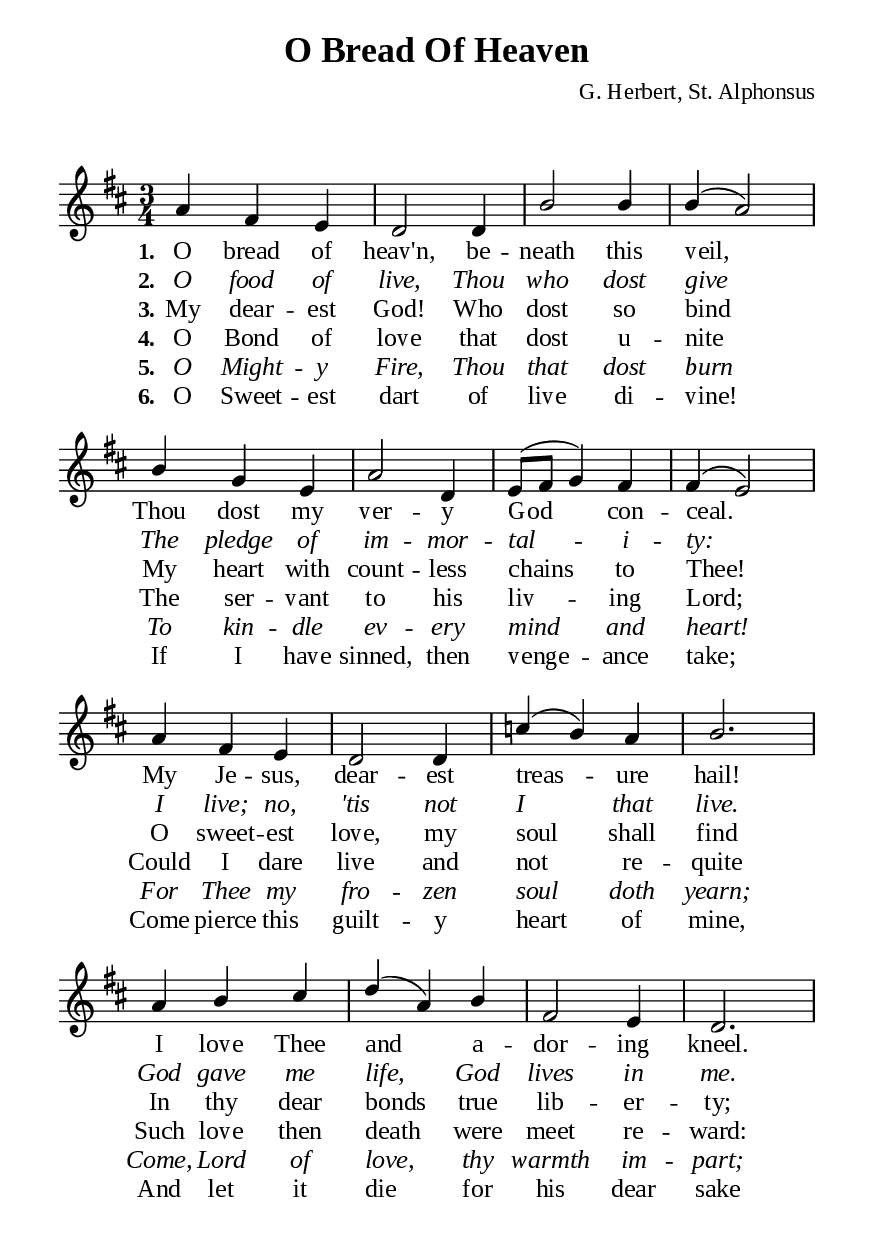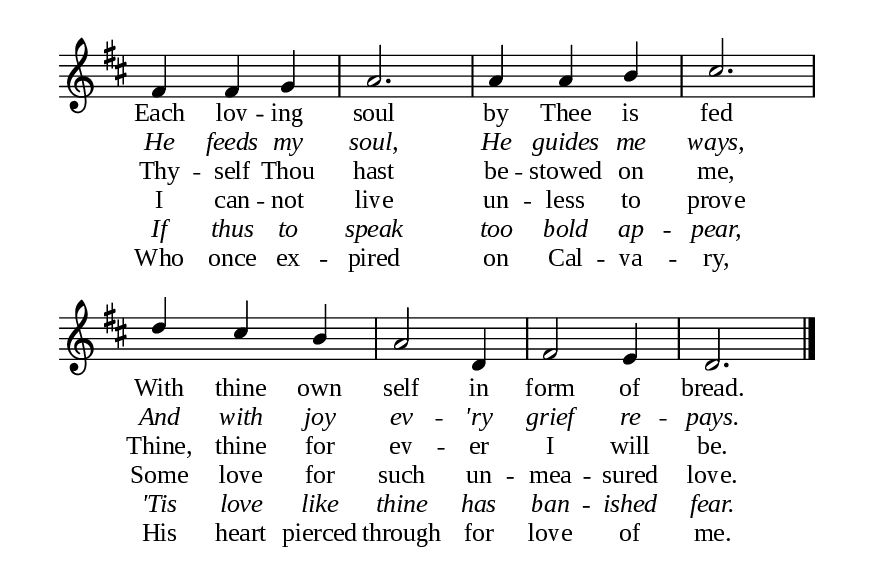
\version "2.18.2"

\header {
  title = "O Bread Of Heaven"
  composer = "G. Herbert, St. Alphonsus"
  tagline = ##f
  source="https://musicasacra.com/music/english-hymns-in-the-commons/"
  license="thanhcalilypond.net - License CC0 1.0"
}

global= {
  \key d \major
  \time 3/4
  \override Score.BarNumber.break-visibility = ##(#f #f #f)
  \override Lyrics.LyricSpace.minimum-distance = #3.0
}

\paper {
  #(set-paper-size "a5")
  top-margin = 5\mm
  bottom-margin = 5\mm
  left-margin = 10\mm
  right-margin = 10\mm
  indent = #0
  #(define fonts
	 (make-pango-font-tree "Liberation Serif"
	 		       "Liberation Serif"
			       "Liberation Serif"
			       (/ 20 20)))
  system-system-spacing = #'((basic-distance . 3) (padding . 3))
  print-page-number = #f
}

printItalic = \with {
  \override LyricText.font-shape = #'italic
}

% Verse music
musicVerseSoprano = \relative c'' {
  a4 fis e |
  d2 d4 |
  b'2 b4 |
  b (a2) |
  b4 g e |
  a2 d,4 |
  e8 (fis g4) fis |
  fis (e2) |
  a4 fis e |
  d2 d4 |
  c'! (b) a |
  b2. |
  a4 b cis |
  d (a) b |
  fis2 e4 |
  d2. |
  fis4 fis g |
  a2. |
  a4 a b |
  cis2. |
  d4 cis b |
  a2 d,4 |
  fis2 e4 |
  d2. \bar "|."
}

% Verse lyrics
verseOne = \lyricmode {
  \set stanza = #"1."
  O bread of heav'n, be -- neath this veil,
  Thou dost my ver -- y God con -- ceal.
  My Je -- sus, dear -- est treas -- ure hail!
  I love Thee and a -- dor -- ing kneel.
  Each lov -- ing soul by Thee is fed
  With thine own self in form of bread.
}

verseTwo = \lyricmode {
  \set stanza = #"2."
  O food of live, Thou who dost give
  The pledge of im -- mor -- tal -- i -- ty:
  I live; no, 'tis not I that live.
  God gave me life, God lives in me.
  He feeds my soul, He guides me ways,
  And with joy ev -- 'ry grief re -- pays.
}

verseThree = \lyricmode {
  \set stanza = #"3."
  My dear -- est God! Who dost so bind
  My heart with count -- less chains to Thee!
  O sweet -- est love, my soul shall find
  In thy dear bonds true lib -- er -- ty;
  Thy -- self Thou hast be -- stowed on me,
  Thine, thine for ev -- er I will be.
}

verseFour = \lyricmode {
  \set stanza = #"4."
  O Bond of love that dost u -- nite
  The ser -- vant to his liv -- ing Lord;
  Could I dare live and not re -- quite
  Such love then death were meet re -- ward:
  I can -- not live un -- less to prove
  Some love for such un -- mea -- sured love.
}

verseFive = \lyricmode {
  \set stanza = #"5."
  O Might -- y Fire, Thou that dost burn
  To kin -- dle ev -- ery mind and heart!
  For Thee my fro -- zen soul doth yearn;
  Come, Lord of love, thy warmth im -- part;
  If thus to speak too bold ap -- pear,
  'Tis love like thine has ban -- ished fear.
}

verseSix = \lyricmode {
  \set stanza = #"6."
  O Sweet -- est dart of live di -- vine!
  If I have sinned, then venge -- ance take;
  Come pierce this guilt -- y heart of mine,
  And let it die for his dear sake
  Who once ex -- pired on Cal -- va -- ry,
  His heart pierced through for love of me.
}

verseSeven = \lyricmode {
  \set stanza = #"7."
  Be -- loved Lord, in heaven a -- bove
  There, Je -- sus, Thou a -- wait -- est me,
  To gaze on Thee with and -- less love;
  Yes, thus I hope, thus shall it be:
  For how can He de -- ny me heaven,
  Who here on earth him -- self hath giv -- en?
}

% Layout
\score {
    \new ChoirStaff <<
      \new Staff <<
        \clef "treble"
        \new Voice = "sopranos" { \global \stemUp \slurUp \musicVerseSoprano }
      >>
      \new Lyrics \lyricsto sopranos \verseOne
      \new Lyrics \printItalic \lyricsto sopranos \verseTwo
      \new Lyrics \lyricsto sopranos \verseThree
      \new Lyrics \lyricsto sopranos \verseFour
      \new Lyrics \printItalic \lyricsto sopranos \verseFive
      \new Lyrics \lyricsto sopranos \verseSix
    >>
}
